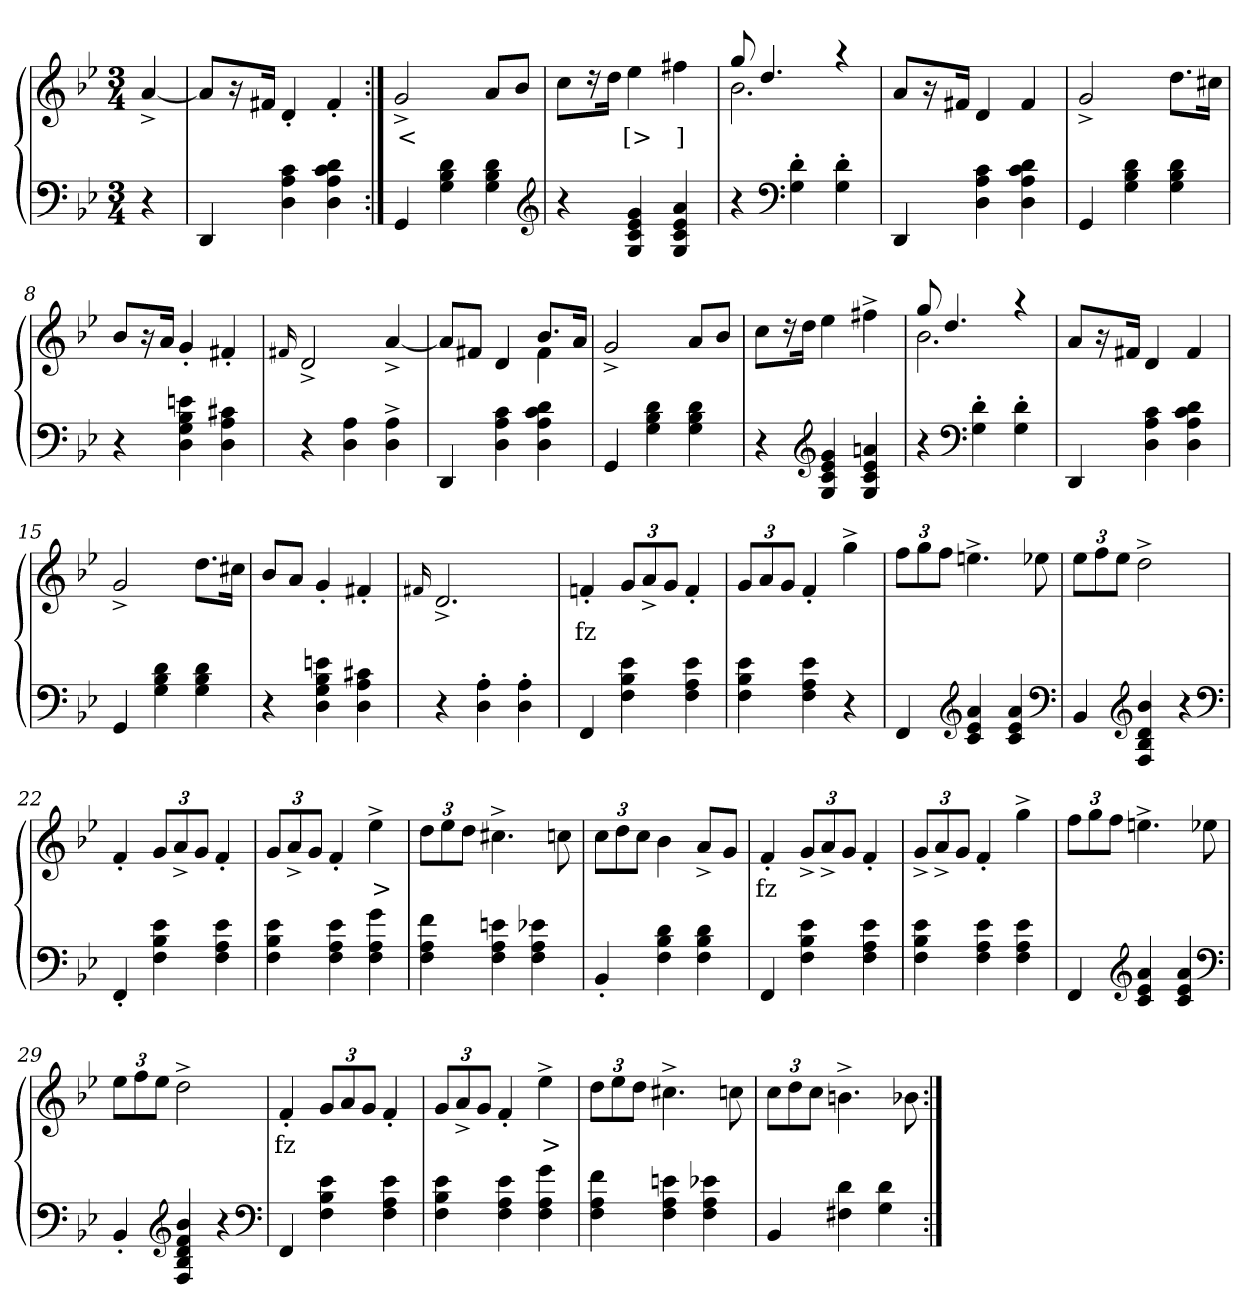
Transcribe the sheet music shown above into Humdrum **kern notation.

**kern	**kern	**text
*part2	*part1	*part1
*staff2	*staff1	*staff1
*clefF4	*clefG2	*
*k[b-e-]	*k[b-e-]	*
*M3/4	*M3/4	*
=1	=1	=1
4r	[4a^>	.
=2	=2	=2
4DD	8aL]	.
.	16r	.
.	16f#XJk	.
4c 4A 4D	4d'>	.
4d 4c 4A 4D	4f#'>	.
=3:|!	=3:|!	=3:|!
4GG	2g^>	<
4d 4B- 4G	.	.
4d 4B- 4G	8aL	.
.	8b-J	.
*clefG2	*	*
=4	=4	=4
4r	8ccL	.
.	16r	.
.	16ddJk	.
4g 4e- 4c 4G	4ee-	[>
4a 4e- 4c 4G	4ff#X	]
=5	=5	=5
*	*^	*
4r	8gg	2.b-	.
.	4.dd	.	.
*clefF4	*	*	*
4d'> 4G'>	.	.	.
4d'> 4G'>	4r	.	.
*	*v	*v	*
=6	=6	=6
4DD	8aL	.
.	16r	.
.	16f#XJk	.
4c 4A 4D	4d	.
4d 4c 4A 4D	4f#	.
=7	=7	=7
4GG	2g^>	.
4d 4B- 4G	.	.
4d 4B- 4G	8.ddL	.
.	16cc#XJk	.
=8	=8	=8
4r	8b-L	.
.	16r	.
.	16aJk	.
4en 4B- 4G 4D	4g'>	.
4c#X 4A 4D	4f#X'>	.
=9	=9	=9
.	16qqf#X/	.
4r	2d^>	.
4A 4D	.	.
4A^> 4D^>	[4a^>	.
=10	=10	=10
*	*^	*
4DD	8aL]	2ryy	.
.	8f#XJ	.	.
4c 4A 4D	4d	.	.
4d 4c 4A 4D	8.b-L	4f#	.
.	16aJk	.	.
*	*v	*v	*
=11	=11	=11
4GG	2g^>	.
4d 4B- 4G	.	.
4d 4B- 4G	8aL	.
.	8b-J	.
=12	=12	=12
4r	8ccL	.
.	16r	.
.	16ddJk	.
*clefG2	*	*
4g 4e- 4c 4G	4ee-	.
4an 4e- 4c 4G	4ff#X^>	.
=13	=13	=13
*	*^	*
4r	8gg	2.b-	.
.	4.dd	.	.
*clefF4	*	*	*
4d'> 4G'>	.	.	.
4d'> 4G'>	4r	.	.
*	*v	*v	*
=14	=14	=14
4DD	8aL	.
.	16r	.
.	16f#XJk	.
4c 4A 4D	4d	.
4d 4c 4A 4D	4f#	.
=15	=15	=15
4GG	2g^>	.
4d 4B- 4G	.	.
4d 4B- 4G	8.ddL	.
.	16cc#XJk	.
=16	=16	=16
4r	8b-L	.
.	8aJ	.
4en 4B- 4G 4D	4g'>	.
4c#X 4A 4D	4f#X'>	.
=17	=17	=17
.	16qqf#X/	.
4r	2.d^>	.
4A'> 4D'>	.	.
4A'> 4D'>	.	.
=18	=18	=18
4FF	4fn'>	fz
4e- 4B- 4F	12gL	.
.	12a^>	.
.	12gJ	.
4e- 4A 4F	4f'>	.
=19	=19	=19
4e- 4B- 4F	12gL	.
.	12a	.
.	12gJ	.
4e- 4A 4F	4f'>	.
4r	4gg^>	.
=20	=20	=20
4FF	12ffL	.
.	12gg	.
.	12ffJ	.
*clefG2	*	*
4a 4e- 4c	4.een^>	.
4a 4e- 4c	.	.
.	8ee-X	.
*clefF4	*	*
=21	=21	=21
4BB-	12ee-L	.
.	12ff	.
.	12ee-J	.
*clefG2	*	*
4b- 4d 4B- 4F	2dd^>	.
4r	.	.
*clefF4	*	*
=22	=22	=22
4FF'>	4f'>	.
4e- 4B- 4F	12gL	.
.	12a^>	.
.	12gJ	.
4e- 4A 4F	4f'>	.
=23	=23	=23
4e- 4B- 4F	12gL	.
.	12a^>	.
.	12gJ	.
4e- 4A 4F	4f'>	.
4g 4A 4F	4ee-^>	>
=24	=24	=24
4f 4A 4F	12ddL	.
.	12ee-	.
.	12ddJ	.
4en 4A 4F	4.cc#X^>	.
4e-X 4A 4F	.	.
.	8ccn	.
=25	=25	=25
4BB-'>	12ccL	.
.	12dd	.
.	12ccJ	.
4d 4B- 4F	4b-	.
4d 4B- 4F	8a^>L	.
.	8gJ	.
=26	=26	=26
4FF	4f'>	fz
4e- 4B- 4F	12g^>L	.
.	12a^>	.
.	12gJ	.
4e- 4A 4F	4f'>	.
=27	=27	=27
4e- 4B- 4F	12g^>L	.
.	12a^>	.
.	12gJ	.
4e- 4A 4F	4f'>	.
4e- 4A 4F	4gg^>	.
=28	=28	=28
4FF	12ffL	.
.	12gg	.
.	12ffJ	.
*clefG2	*	*
4a 4e- 4c	4.een^>	.
4a 4e- 4c	.	.
.	8ee-X	.
*clefF4	*	*
=29	=29	=29
4BB-'>	12ee-L	.
.	12ff	.
.	12ee-J	.
*clefG2	*	*
4b- 4f 4d 4B- 4F	2dd^>	.
4r	.	.
*clefF4	*	*
=30	=30	=30
4FF	4f'>	fz
4e- 4B- 4F	12gL	.
.	12a	.
.	12gJ	.
4e- 4A 4F	4f'>	.
=31	=31	=31
4e- 4B- 4F	12gL	.
.	12a^>	.
.	12gJ	.
4e- 4A 4F	4f'>	.
4g 4A 4F	4ee-^>	>
=32	=32	=32
4f 4A 4F	12ddL	.
.	12ee-	.
.	12ddJ	.
4en 4A 4F	4.cc#X^>	.
4e-X 4A 4F	.	.
.	8ccn	.
=33	=33	=33
4BB-	12ccL	.
.	12dd	.
.	12ccJ	.
4d 4F#X	4.bn^>	.
4d 4G	.	.
.	8b-X	.
=:|!	=:|!	=:|!
*-	*-	*-
